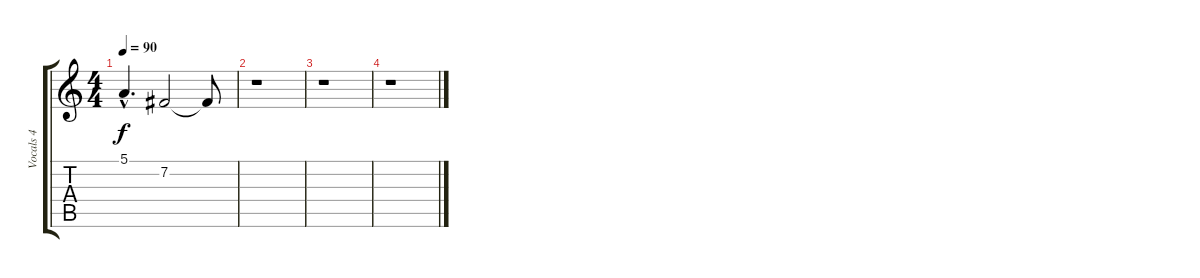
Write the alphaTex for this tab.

\track ("Vocals 4" "Vocals 4") {instrument englishhorn}
\staff {score tabs}
\tuning (E4 B3 G3 D3 A2 E2) {hide}
\ts (4 4)
\tempo 90
\clef g2
\ks c
5.1{hac}.4{d dy f} 7.2.2 7.2{t}.8 |
r.1 |
r.1 |
r.1
